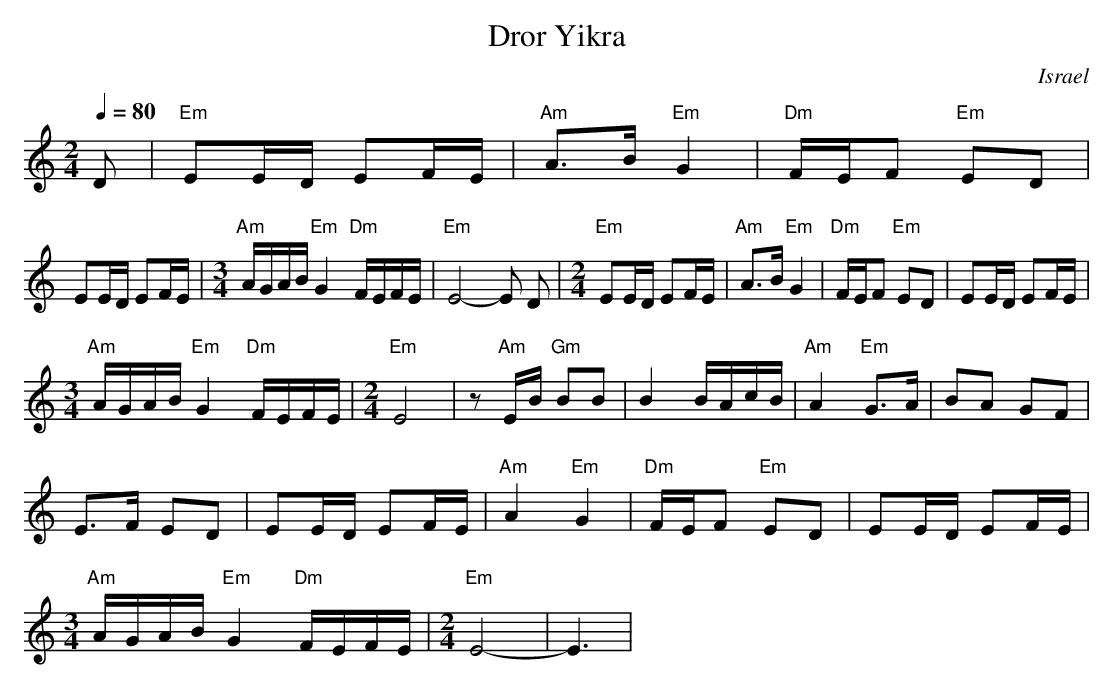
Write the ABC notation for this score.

X:1
T:Dror Yikra
L:1/8
O: Israel
M:2/4
Q:1/4=80
K:C
 D                                           |"Em" EE/2D/2 EF/2E/2 |\
 "Am" A>B "Em" G2                            |"Dm" F/2E/2F "Em" ED |
 EE/2D/2 EF/2E/2                             |\
M:3/4
 "Am" A/2G/2A/2B/2 "Em" G2 "Dm" F/2E/2F/2E/2 |"Em" E4-E D          |\
L:1/8
M:2/4
 "Em" EE/2D/2 EF/2E/2                        |"Am" A>B "Em" G2     |\
 "Dm" F/2E/2F "Em" ED                        | EE/2D/2 EF/2E/2     |
M:3/4
 "Am" A/2G/2A/2B/2 "Em" G2 "Dm" F/2E/2F/2E/2 |\
L:1/8
M:2/4
 "Em" E4                                     |\
 z "Am" E/2B/2 "Gm" BB                       | B2 B/2A/2c/2B/2     |\
 "Am" A2 "Em" G>A                            | BA GF               |
 E>F ED                                      | EE/2D/2 EF/2E/2     |\
 "Am" A2 "Em" G2                             |"Dm" F/2E/2F "Em" ED |\
 EE/2D/2 EF/2E/2                             |
M:3/4
 "Am" A/2G/2A/2B/2 "Em" G2 "Dm" F/2E/2F/2E/2 |\
L:1/8
M:2/4
 "Em" E4-                                    |E3                   |
